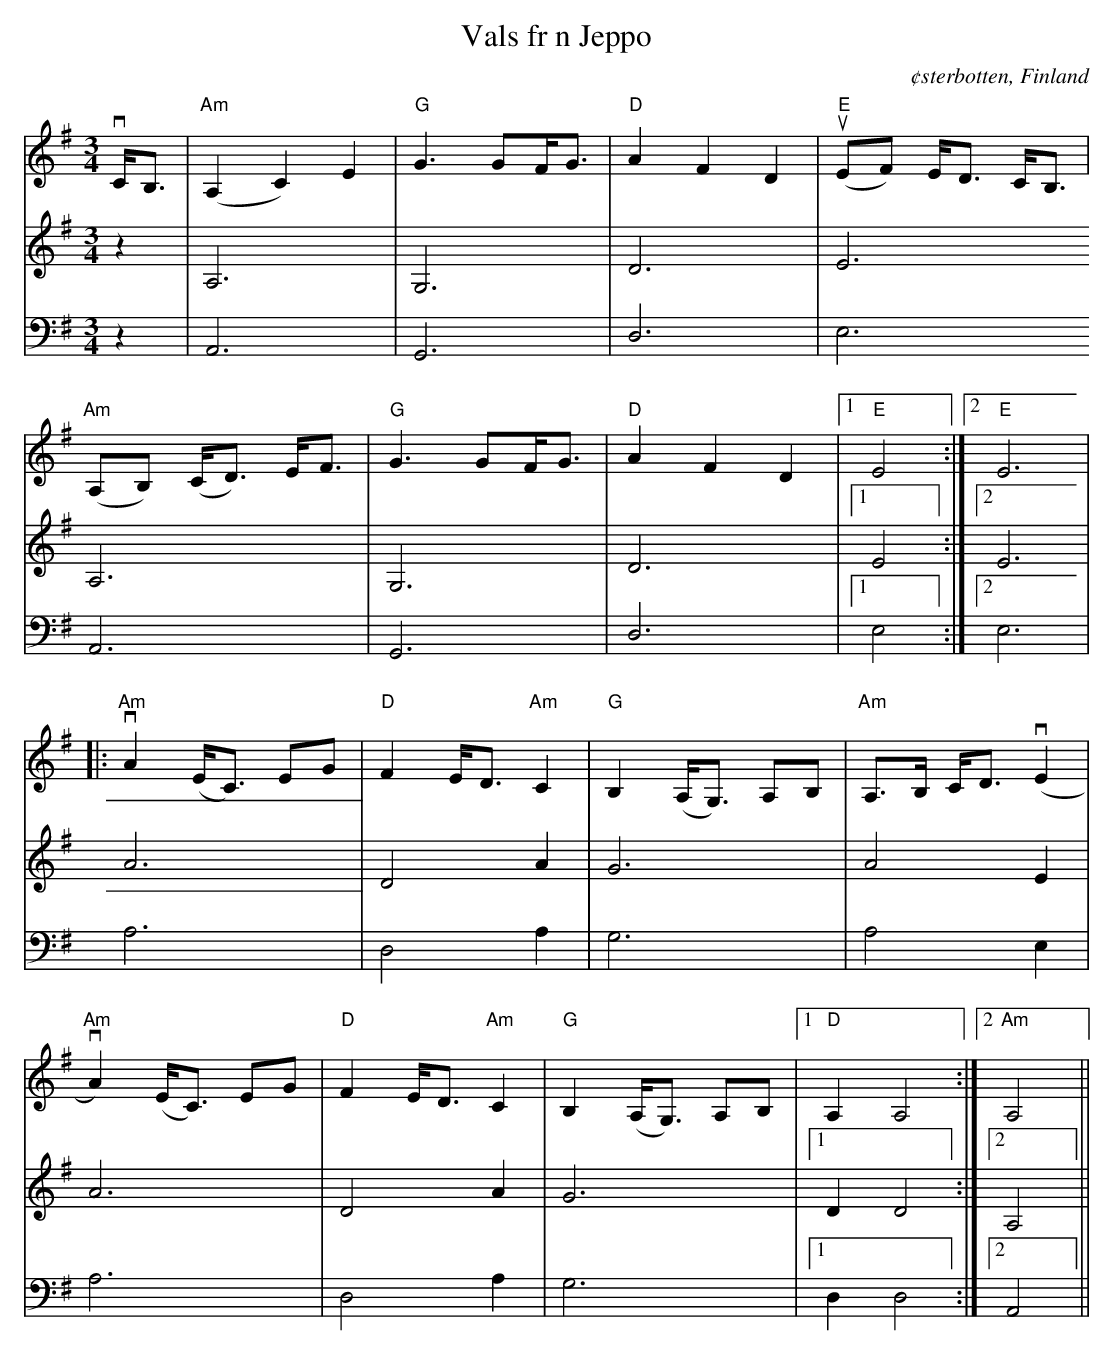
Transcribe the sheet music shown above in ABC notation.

X:1
T:Vals fr n Jeppo
O:¢sterbotten, Finland
M:3/4
L:1/8
K:Ador
V:1
vC<B, | "Am"(A,2 C2) E2 |"G" G3/1GF<G |"D" A2 F2 D2 | "E" u(EF) E<D C<B, |
  "Am"(A,B,) (C<D) E<F  | "G" G3/1GF<G |  "D" A2 F2 D2 |1 "E" E4:|2 "E" E6 |
|: "Am" vA2 (E<C) EG | "D" F2 E<D "Am"C2 | "G"B,2 (A,<G,) A,B, | "Am"A,>B, C<D (vE2 |
   "Am" vA2)(E<C) EG | "D"F2 E<D "Am"C2 | "G"B,2 (A,<G,) A,B, |1 "D"A,2 A,4 :|2 "Am" A,4 ||
V:2
z2 | A,6 | G,6 | D6 |E6
 A,6 | G,6 | D6 |1 E4 :|2 E6 |
A6 | D4 A2 | G6 | A4 E2 |
A6 | D4 A2 | G6 |1 D2 D4 :|2 A,4 ||
V:3
z2 | A,,6 | G,,6 | D,6 |E,6
 A,,6 | G,,6 | D,6 |1 E,4 :|2 E,6 |
A,6 | D,4 A,2 | G,6 | A,4 E,2 |
A,6 | D,4 A,2 | G,6 |1 D,2 D,4 :|2 A,,4 ||
